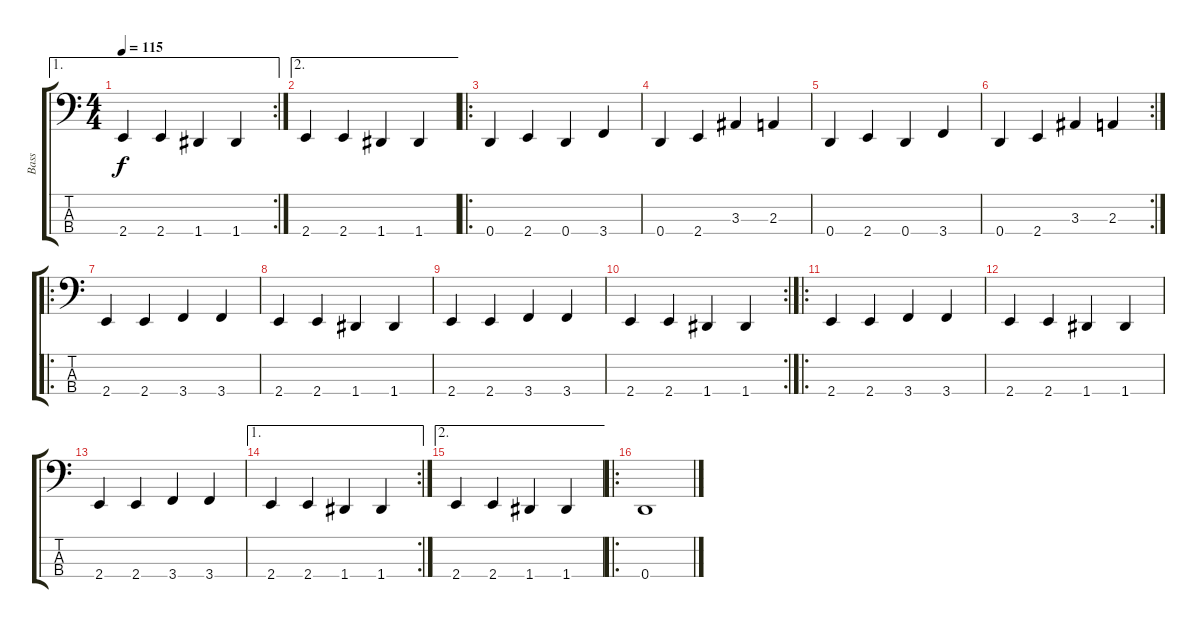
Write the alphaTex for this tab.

\track ("Bass" "Bass") {instrument electricbassfinger}
\staff {score tabs}
\tuning (F2 C2 G1 D1) {hide}
\ae 1
\rc 2
\ts (4 4)
\tempo 115
\clef f4
\ks c
2.4.4{dy f} 2.4.4 1.4.4 1.4.4 |
\ae 2
2.4.4 2.4.4 1.4.4 1.4.4 |
\ro
0.4.4 2.4.4 0.4.4 3.4.4 |
0.4.4 2.4.4 3.3.4 2.3.4 |
0.4.4 2.4.4 0.4.4 3.4.4 |
\rc 2
0.4.4 2.4.4 3.3.4 2.3.4 |
\ro
2.4.4 2.4.4 3.4.4 3.4.4 |
2.4.4 2.4.4 1.4.4 1.4.4 |
2.4.4 2.4.4 3.4.4 3.4.4 |
\rc 2
2.4.4 2.4.4 1.4.4 1.4.4 |
\ro
2.4.4 2.4.4 3.4.4 3.4.4 |
2.4.4 2.4.4 1.4.4 1.4.4 |
2.4.4 2.4.4 3.4.4 3.4.4 |
\ae 1
\rc 2
2.4.4 2.4.4 1.4.4 1.4.4 |
\ae 2
2.4.4 2.4.4 1.4.4 1.4.4 |
\ro
0.4.1
